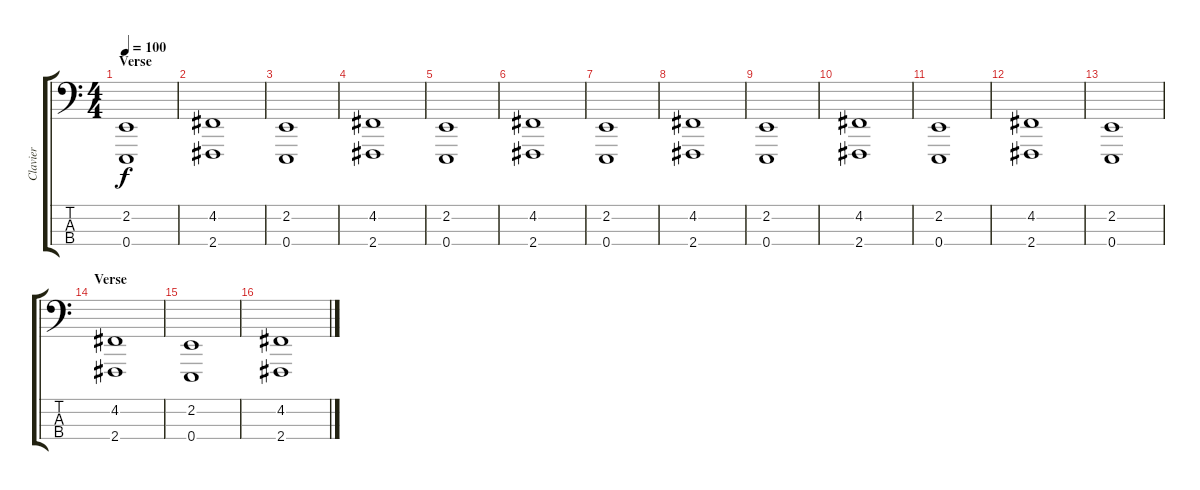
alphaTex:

\track ("Clavier" "Clavier") {instrument synthstrings1}
\staff {score tabs}
\tuning (G2 D2 A1 E1) {hide}
\ts (4 4)
\section ("" "Verse")
\tempo 100
\clef f4
\ks c
(2.2 0.4).1{dy f} |
(4.2 2.4).1 |
(2.2 0.4).1 |
(4.2 2.4).1 |
(2.2 0.4).1 |
(4.2 2.4).1 |
(2.2 0.4).1 |
(4.2 2.4).1 |
(2.2 0.4).1 |
(4.2 2.4).1 |
(2.2 0.4).1 |
(4.2 2.4).1 |
(2.2 0.4).1 |
\section ("" "Verse")
(4.2 2.4).1 |
(2.2 0.4).1 |
(4.2 2.4).1
